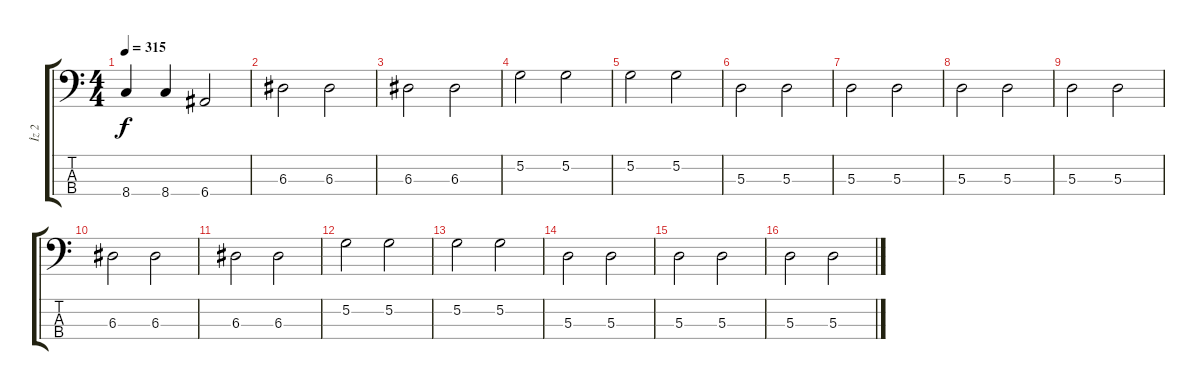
\track ("İz 2" "İz 2") {instrument electricbassfinger}
\staff {score tabs}
\tuning (G2 D2 A1 E1) {hide}
\ts (4 4)
\tempo 315
\clef f4
\ks c
8.4.4{dy f} 8.4.4 6.4.2 |
6.3.2 6.3.2 |
6.3.2 6.3.2 |
5.2.2 5.2.2 |
5.2.2 5.2.2 |
5.3.2 5.3.2 |
5.3.2 5.3.2 |
5.3.2 5.3.2 |
5.3.2 5.3.2 |
6.3.2 6.3.2 |
6.3.2 6.3.2 |
5.2.2 5.2.2 |
5.2.2 5.2.2 |
5.3.2 5.3.2 |
5.3.2 5.3.2 |
5.3.2 5.3.2
